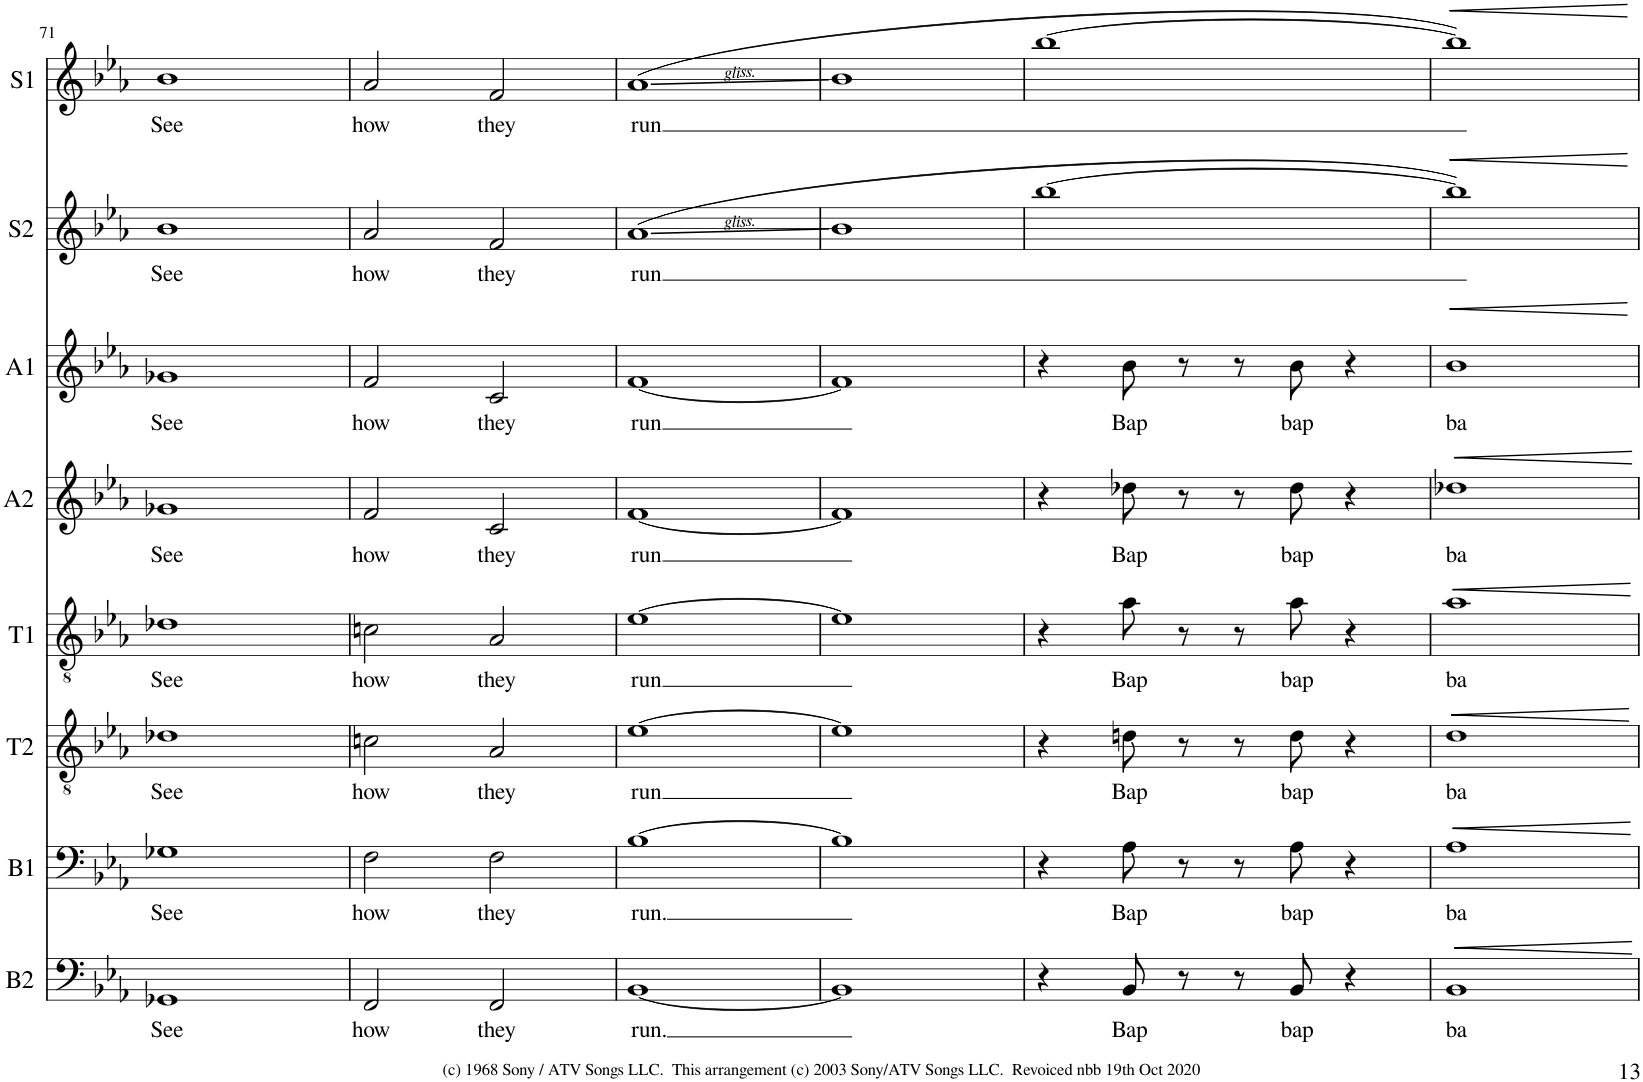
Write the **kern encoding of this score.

**kern	**text	**dynam	**kern	**text	**dynam	**kern	**text	**dynam	**kern	**text	**dynam	**kern	**text	**dynam	**kern	**text	**dynam	**kern	**text	**dynam	**kern	**text	**dynam
*part8	*part8	*part8	*part7	*part7	*part7	*part6	*part6	*part6	*part5	*part5	*part5	*part4	*part4	*part4	*part3	*part3	*part3	*part2	*part2	*part2	*part1	*part1	*part1
*staff8	*staff8	*staff8	*staff7	*staff7	*staff7	*staff6	*staff6	*staff6	*staff5	*staff5	*staff5	*staff4	*staff4	*staff4	*staff3	*staff3	*staff3	*staff2	*staff2	*staff2	*staff1	*staff1	*staff1
*I"Bass 2	*	*	*I"Bass 1	*	*	*I"Tenor 2	*	*	*I"Tenor 1	*	*	*I"Alto 2	*	*	*I"Alto 1	*	*	*I"Soprano 2	*	*	*I"Soprano 1	*	*
*I'B2	*	*	*I'B1	*	*	*I'T2	*	*	*I'T1	*	*	*I'A2	*	*	*I'A1	*	*	*I'S2	*	*	*I'S1	*	*
!!LO:PB:g=z
*clefF4	*	*	*clefF4	*	*	*clefGv2	*	*	*clefGv2	*	*	*clefG2	*	*	*clefG2	*	*	*clefG2	*	*	*clefG2	*	*
*k[b-e-a-]	*	*	*k[b-e-a-]	*	*	*k[b-e-a-]	*	*	*k[b-e-a-]	*	*	*k[b-e-a-]	*	*	*k[b-e-a-]	*	*	*k[b-e-a-]	*	*	*k[b-e-a-]	*	*
*M4/4	*	*	*M4/4	*	*	*M4/4	*	*	*M4/4	*	*	*M4/4	*	*	*M4/4	*	*	*M4/4	*	*	*M4/4	*	*
=71	=71	=71	=71	=71	=71	=71	=71	=71	=71	=71	=71	=71	=71	=71	=71	=71	=71	=71	=71	=71	=71	=71	=71
!	!LO:LY:b	!	!	!LO:LY:b	!	!	!LO:LY:b	!	!	!LO:LY:b	!	!	!LO:LY:b	!	!	!LO:LY:b	!	!	!LO:LY:b	!	!	!LO:LY:b	!
1GG-X	See	.	1G-X	See	.	1d-X	See	.	1d-X	See	.	1g-X	See	.	1g-X	See	.	1b-	See	.	1b-	See	.
=72	=72	=72	=72	=72	=72	=72	=72	=72	=72	=72	=72	=72	=72	=72	=72	=72	=72	=72	=72	=72	=72	=72	=72
!	!LO:LY:b	!	!	!LO:LY:b	!	!	!LO:LY:b	!	!	!LO:LY:b	!	!	!LO:LY:b	!	!	!LO:LY:b	!	!	!LO:LY:b	!	!	!LO:LY:b	!
2FF/	how	.	2F\	how	.	2cn\	how	.	2cn\	how	.	2f/	how	.	2f/	how	.	2a-/	how	.	2a-/	how	.
!	!LO:LY:b	!	!	!LO:LY:b	!	!	!LO:LY:b	!	!	!LO:LY:b	!	!	!LO:LY:b	!	!	!LO:LY:b	!	!	!LO:LY:b	!	!	!LO:LY:b	!
2FF/	they	.	2F\	they	.	2A-/	they	.	2A-/	they	.	2c/	they	.	2c/	they	.	2f/	they	.	2f/	they	.
=73	=73	=73	=73	=73	=73	=73	=73	=73	=73	=73	=73	=73	=73	=73	=73	=73	=73	=73	=73	=73	=73	=73	=73
!	!LO:LY:b	!	!	!LO:LY:b	!	!	!LO:LY:b	!	!	!LO:LY:b	!	!	!LO:LY:b	!	!	!LO:LY:b	!	!	!LO:LY:b	!	!	!LO:LY:b	!
[1BB-	run.	.	[1B-	run.	.	[1e-	run	.	[1e-	run	.	[1f	run	.	[1f	run	.	(1a-	run	.	(1a-	run	.
=74	=74	=74	=74	=74	=74	=74	=74	=74	=74	=74	=74	=74	=74	=74	=74	=74	=74	=74	=74	=74	=74	=74	=74
1BB-]	.	.	1B-]	.	.	1e-]	.	.	1e-]	.	.	1f]	.	.	1f]	.	.	1b-	.	.	1b-	.	.
=75	=75	=75	=75	=75	=75	=75	=75	=75	=75	=75	=75	=75	=75	=75	=75	=75	=75	=75	=75	=75	=75	=75	=75
4r	.	.	4r	.	.	4r	.	.	4r	.	.	4r	.	.	4r	.	.	[1bb-	.	.	[1bb-	.	.
!	!LO:LY:b	!	!	!LO:LY:b	!	!	!LO:LY:b	!	!	!LO:LY:b	!	!	!LO:LY:b	!	!	!LO:LY:b	!	!	!	!	!	!	!
8BB-/	Bap	.	8A-\	Bap	.	8dn\	Bap	.	8a-\	Bap	.	8dd-X\	Bap	.	8b-\	Bap	.	.	.	.	.	.	.
8r	.	.	8r	.	.	8r	.	.	8r	.	.	8r	.	.	8r	.	.	.	.	.	.	.	.
8r	.	.	8r	.	.	8r	.	.	8r	.	.	8r	.	.	8r	.	.	.	.	.	.	.	.
!	!LO:LY:b	!	!	!LO:LY:b	!	!	!LO:LY:b	!	!	!LO:LY:b	!	!	!LO:LY:b	!	!	!LO:LY:b	!	!	!	!	!	!	!
8BB-/	bap	.	8A-\	bap	.	8d\	bap	.	8a-\	bap	.	8dd-\	bap	.	8b-\	bap	.	.	.	.	.	.	.
4r	.	.	4r	.	.	4r	.	.	4r	.	.	4r	.	.	4r	.	.	.	.	.	.	.	.
=76	=76	=76	=76	=76	=76	=76	=76	=76	=76	=76	=76	=76	=76	=76	=76	=76	=76	=76	=76	=76	=76	=76	=76
!	!LO:LY:b	!LO:HP:b	!	!LO:LY:b	!LO:HP:b	!	!LO:LY:b	!LO:HP:b	!	!LO:LY:b	!LO:HP:b	!	!LO:LY:b	!LO:HP:b	!	!LO:LY:b	!LO:HP:b	!	!	!LO:HP:b	!	!	!LO:HP:b
1BB-	ba	<	1A-	ba	<	1d	ba	<	1a-	ba	<	1dd-X	ba	<	1b-	ba	<	1bb-])	.	<	1bb-])	.	<
.	.	[	.	.	[	.	.	[	.	.	[	.	.	[	.	.	[	.	.	[	.	.	[
=	=	=	=	=	=	=	=	=	=	=	=	=	=	=	=	=	=	=	=	=	=	=	=
*-	*-	*-	*-	*-	*-	*-	*-	*-	*-	*-	*-	*-	*-	*-	*-	*-	*-	*-	*-	*-	*-	*-	*-
